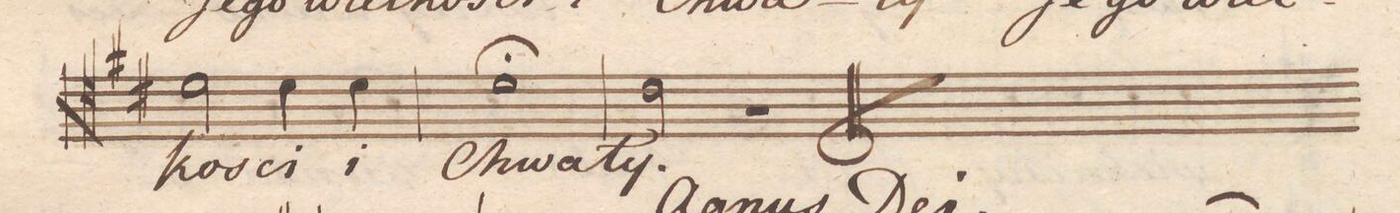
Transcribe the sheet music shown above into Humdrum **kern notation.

**kern	**text	**dynam
*I"Tenore.	*	*
*clefC4	*	*
*k[f#c#]	*	*
*met(c|)	*	*
*M2/2	*	*
2d\	-ko-	.
4d\	-sci	.
4d\	i	.
=121	=121	=121
1d\;	Chwa-	.
=122	=122	=122
2c#\	-ły	.
2r	.	.
==	==	==
*-	*-	*-
